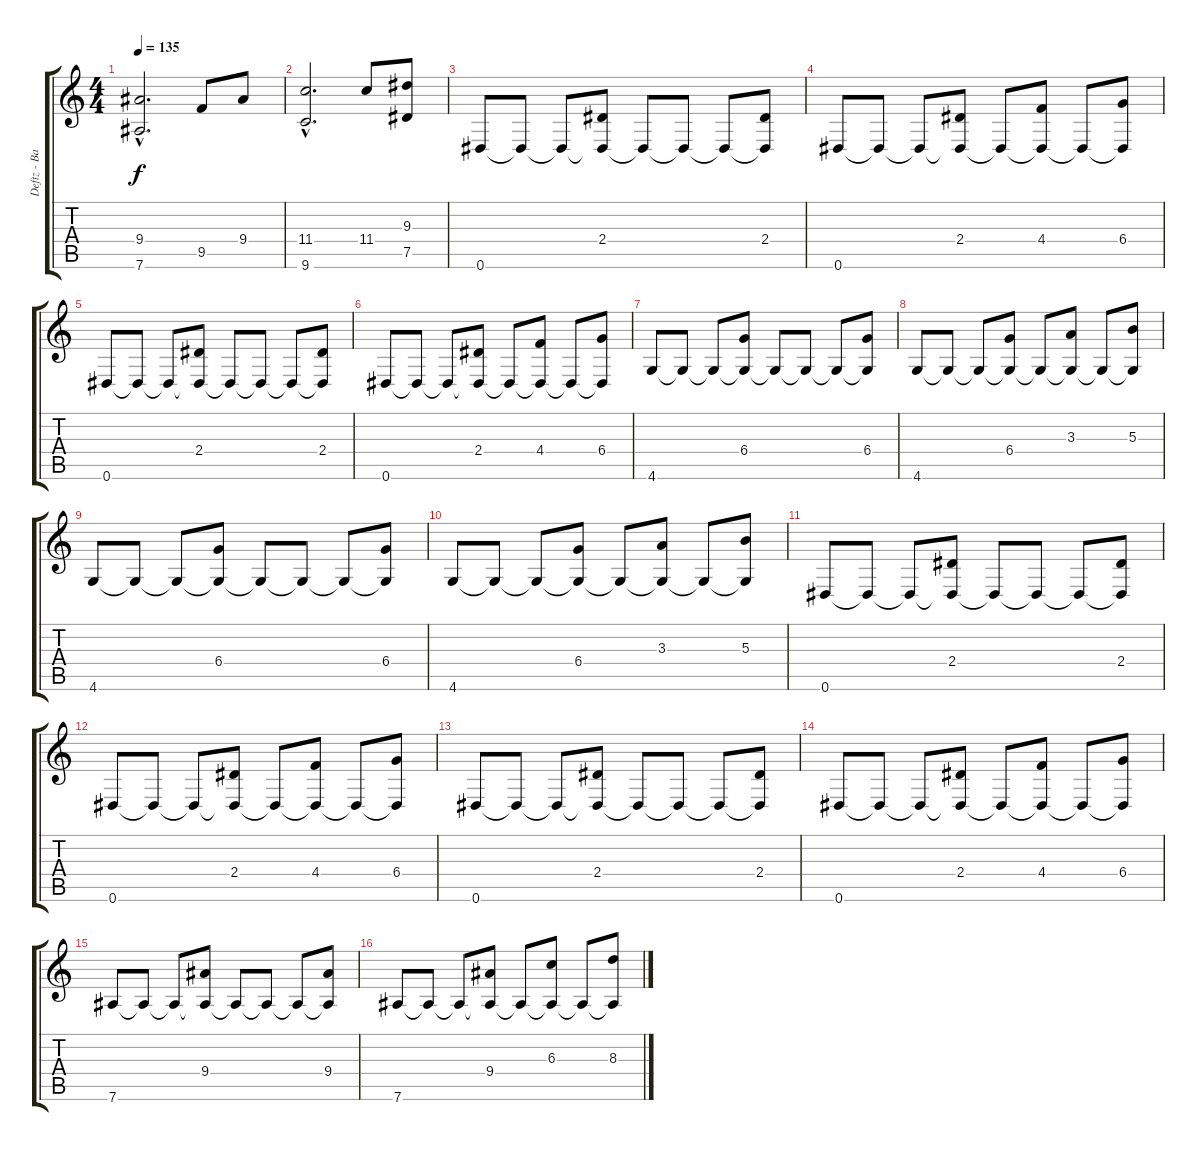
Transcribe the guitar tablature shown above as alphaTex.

\track ("Deftz - Base" "Deftz - Ba") {instrument distortionguitar}
\staff {score tabs}
\tuning (Eb4 Bb3 Gb3 Db3 Ab2 Eb2) {hide}
\ts (4 4)
\tempo 135
\clef g2
\ks c
(9.4{hac} 7.6{hac}).2{d dy f} 9.5.8 9.4.8 |
(11.4{hac} 9.6{hac}).2{d} 11.4.8 (9.3 7.5).8 |
0.6.8 0.6{t}.8 0.6{t}.8 (2.4 0.6{t}).8 0.6{t}.8 0.6{t}.8 0.6{t}.8 (2.4 0.6{t}).8 |
0.6.8 0.6{t}.8 0.6{t}.8 (2.4 0.6{t}).8 0.6{t}.8 (4.4 0.6{t}).8 0.6{t}.8 (6.4 0.6{t}).8 |
0.6.8 0.6{t}.8 0.6{t}.8 (2.4 0.6{t}).8 0.6{t}.8 0.6{t}.8 0.6{t}.8 (2.4 0.6{t}).8 |
0.6.8 0.6{t}.8 0.6{t}.8 (2.4 0.6{t}).8 0.6{t}.8 (4.4 0.6{t}).8 0.6{t}.8 (6.4 0.6{t}).8 |
4.6.8 4.6{t}.8 4.6{t}.8 (6.4 4.6{t}).8 4.6{t}.8 4.6{t}.8 4.6{t}.8 (6.4 4.6{t}).8 |
4.6.8 4.6{t}.8 4.6{t}.8 (6.4 4.6{t}).8 4.6{t}.8 (3.3 4.6{t}).8 4.6{t}.8 (5.3 4.6{t}).8 |
4.6.8 4.6{t}.8 4.6{t}.8 (6.4 4.6{t}).8 4.6{t}.8 4.6{t}.8 4.6{t}.8 (6.4 4.6{t}).8 |
4.6.8 4.6{t}.8 4.6{t}.8 (6.4 4.6{t}).8 4.6{t}.8 (3.3 4.6{t}).8 4.6{t}.8 (5.3 4.6{t}).8 |
0.6.8 0.6{t}.8 0.6{t}.8 (2.4 0.6{t}).8 0.6{t}.8 0.6{t}.8 0.6{t}.8 (2.4 0.6{t}).8 |
0.6.8 0.6{t}.8 0.6{t}.8 (2.4 0.6{t}).8 0.6{t}.8 (4.4 0.6{t}).8 0.6{t}.8 (6.4 0.6{t}).8 |
0.6.8 0.6{t}.8 0.6{t}.8 (2.4 0.6{t}).8 0.6{t}.8 0.6{t}.8 0.6{t}.8 (2.4 0.6{t}).8 |
0.6.8 0.6{t}.8 0.6{t}.8 (2.4 0.6{t}).8 0.6{t}.8 (4.4 0.6{t}).8 0.6{t}.8 (6.4 0.6{t}).8 |
7.6.8 7.6{t}.8 7.6{t}.8 (9.4 7.6{t}).8 7.6{t}.8 7.6{t}.8 7.6{t}.8 (9.4 7.6{t}).8 |
7.6.8 7.6{t}.8 7.6{t}.8 (9.4 7.6{t}).8 7.6{t}.8 (6.3 7.6{t}).8 7.6{t}.8 (8.3 7.6{t}).8
